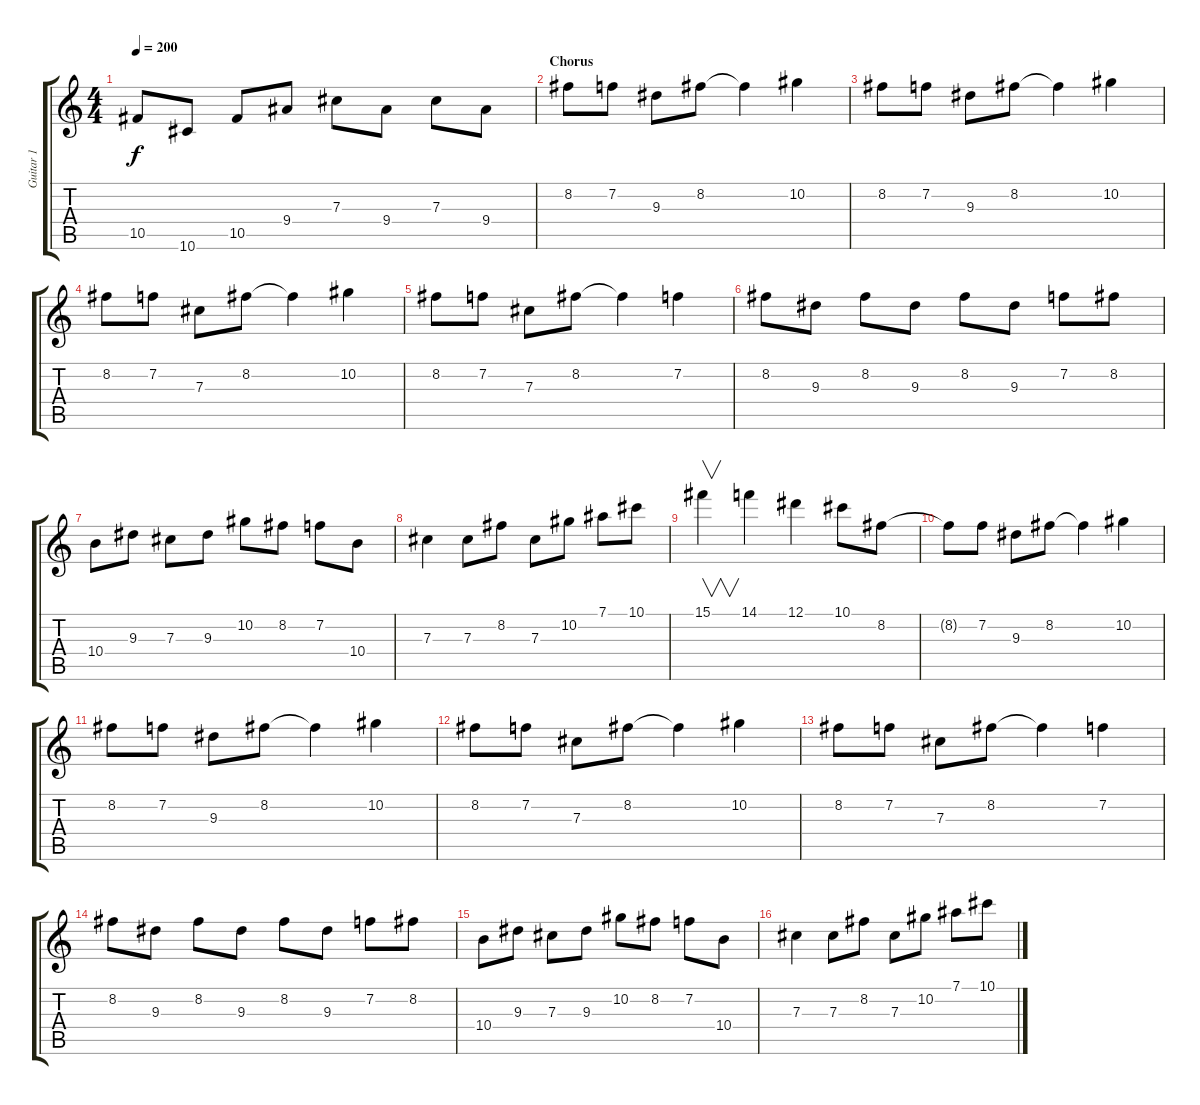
\track ("Guitar 1" "Guitar 1") {instrument distortionguitar}
\staff {score tabs}
\tuning (Eb4 Bb3 Gb3 Db3 Ab2 Eb2) {hide}
\ts (4 4)
\tempo 200
\clef g2
\ks c
10.5.8{dy f} 10.6.8 10.5.8 9.4.8 7.3.8 9.4.8 7.3.8 9.4.8 |
\section ("" "Chorus")
8.2.8 7.2.8 9.3.8 8.2.8 8.2{t}.4 10.2.4 |
8.2.8 7.2.8 9.3.8 8.2.8 8.2{t}.4 10.2.4 |
8.2.8 7.2.8 7.3.8 8.2.8 8.2{t}.4 10.2.4 |
8.2.8 7.2.8 7.3.8 8.2.8 8.2{t}.4 7.2.4 |
8.2.8 9.3.8 8.2.8 9.3.8 8.2.8 9.3.8 7.2.8 8.2.8 |
10.4.8 9.3.8 7.3.8 9.3.8 10.2.8 8.2.8 7.2.8 10.4.8 |
7.3.4 7.3.8 8.2.8 7.3.8 10.2.8 7.1.8 10.1.8 |
15.1.4{v} 14.1.4 12.1.4 10.1.8 8.2.8 |
8.2{t}.8 7.2.8 9.3.8 8.2.8 8.2{t}.4 10.2.4 |
8.2.8 7.2.8 9.3.8 8.2.8 8.2{t}.4 10.2.4 |
8.2.8 7.2.8 7.3.8 8.2.8 8.2{t}.4 10.2.4 |
8.2.8 7.2.8 7.3.8 8.2.8 8.2{t}.4 7.2.4 |
8.2.8 9.3.8 8.2.8 9.3.8 8.2.8 9.3.8 7.2.8 8.2.8 |
10.4.8 9.3.8 7.3.8 9.3.8 10.2.8 8.2.8 7.2.8 10.4.8 |
7.3.4 7.3.8 8.2.8 7.3.8 10.2.8 7.1.8 10.1.8
